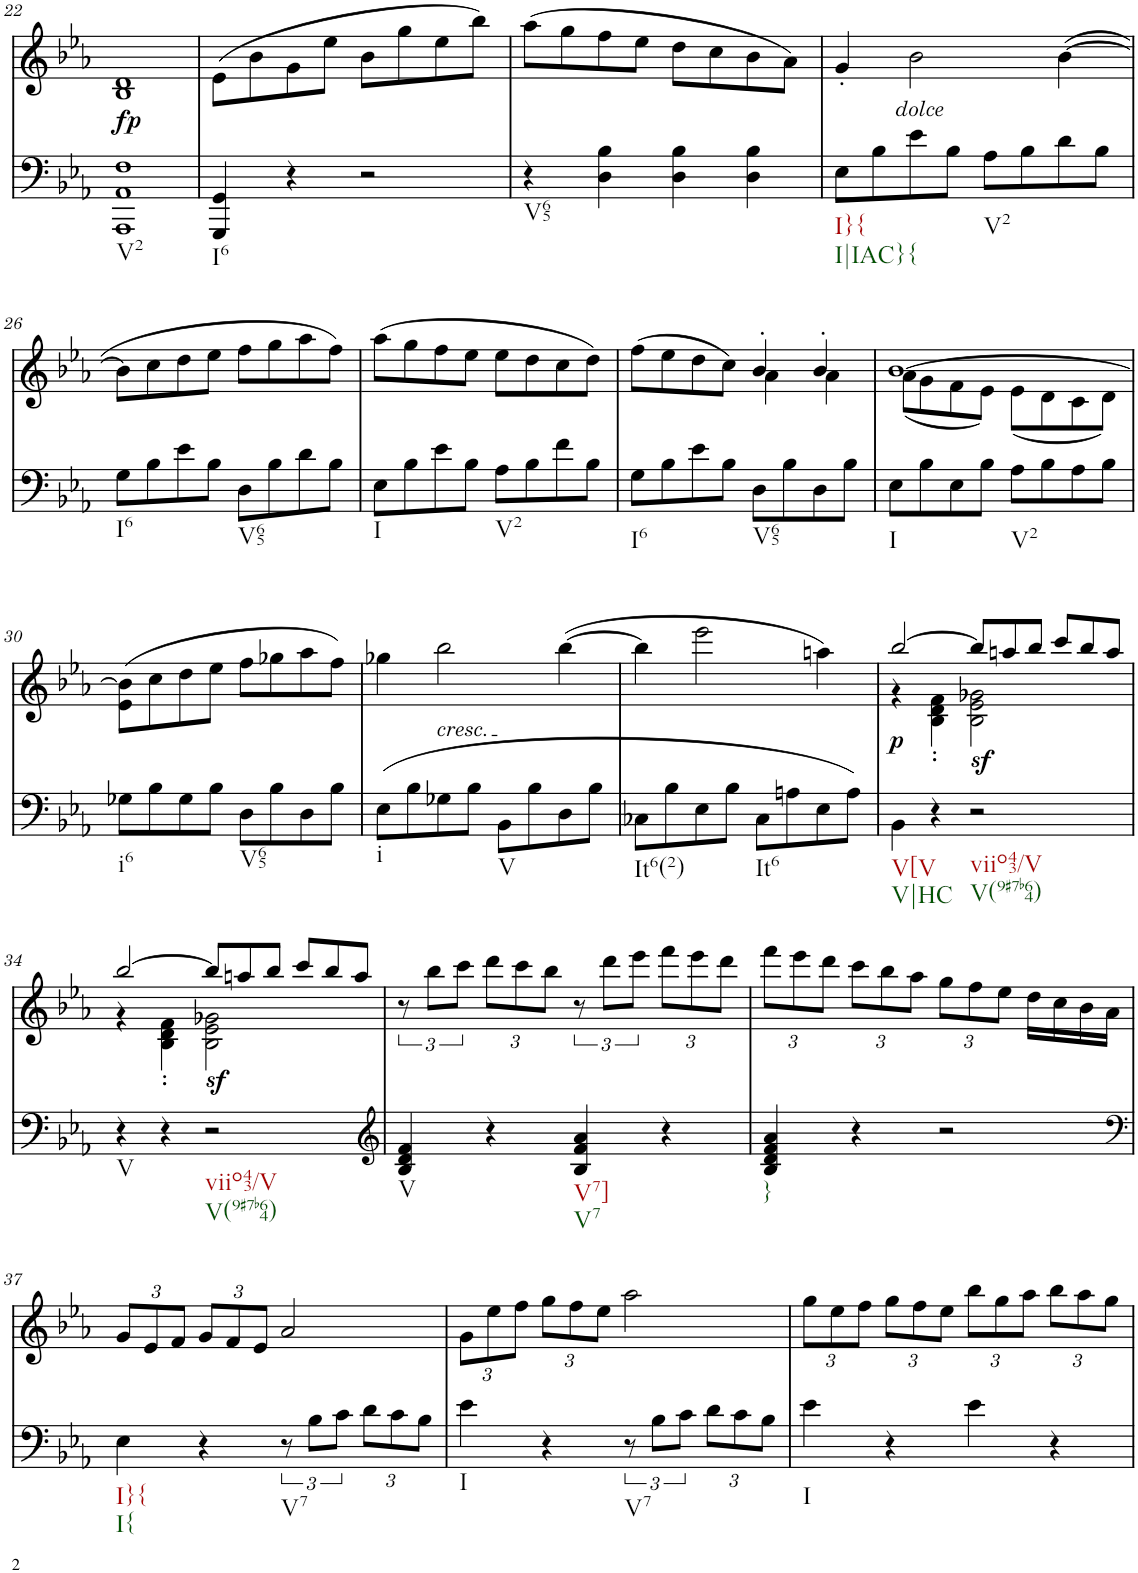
**kern	**dynam	**kern	**text	**dynam
*part2	*part2	*part1	*part1	*part1
*staff2	*staff2	*staff1	*staff1	*staff1
*I"piano	*	*I"piano	*	*
*I'Pno	*	*I'Pno	*	*
!!LO:PB:g=z
*clefF4	*	*clefG2	*	*
*k[b-e-a-]	*	*k[b-e-a-]	*	*
*c:	*	*c:	*	*
*M2/2	*	*M2/2	*	*
*met(c|)	*	*met(c|)	*	*
=22	=22	=22	=22	=22
!LO:TX:b:t=V2	!	!	!	!
!	!LO:DY:a	!	!	!
1AAA- 1AA- 1F	fp	1B- 1d	.	.
=23	=23	=23	=23	=23
!LO:TX:b:t=I6	!	!	!	!
4GGG/ 4GG/	.	(8e-\L	.	.
.	.	8b-\	.	.
4r	.	8g\	.	.
.	.	8ee-\J	.	.
2r	.	8b-\L	.	.
.	.	8gg\	.	.
.	.	8ee-\	.	.
.	.	8bb-\J)	.	.
=24	=24	=24	=24	=24
!LO:TX:b:t=V65	!	!	!	!
4r	.	(8aa-\L	.	.
.	.	8gg\	.	.
4D\ 4B-\	.	8ff\	.	.
.	.	8ee-\J	.	.
4D\ 4B-\	.	8dd\L	.	.
.	.	8cc\	.	.
4D\ 4B-\	.	8b-\	.	.
.	.	8a-\J)	.	.
=25	=25	=25	=25	=25
!LO:TX:b:t=I}{	!	!	!	!
!LO:TX:b:t=I|IAC}{	!	!	!	!
8E-\L	.	4g'/	.	.
8B-\	.	.	.	.
!	!	!	!	!LO:DY:b
8e-\	.	2b-\	.	other-dynamics
8B-\J	.	.	.	.
!LO:TX:b:t=V2	!	!	!	!
8A-\L	.	.	.	.
8B-\	.	.	.	.
8d\	.	([4b-\	.	.
8B-\J	.	.	.	.
!!LO:LB:g=z
=26	=26	=26	=26	=26
!LO:TX:b:t=I6	!	!	!	!
8G\L	.	8b-\L]	.	.
8B-\	.	8cc\	.	.
8e-\	.	8dd\	.	.
8B-\J	.	8ee-\J	.	.
!LO:TX:b:t=V65	!	!	!	!
8D\L	.	8ff\L	.	.
8B-\	.	8gg\	.	.
8d\	.	8aa-\	.	.
8B-\J	.	8ff\J)	.	.
=27	=27	=27	=27	=27
!LO:TX:b:t=I	!	!	!	!
8E-\L	.	(8aa-\L	.	.
8B-\	.	8gg\	.	.
8e-\	.	8ff\	.	.
8B-\J	.	8ee-\J	.	.
!LO:TX:b:t=V2	!	!	!	!
8A-\L	.	8ee-\L	.	.
8B-\	.	8dd\	.	.
8f\	.	8cc\	.	.
8B-\J	.	8dd\J)	.	.
=28	=28	=28	=28	=28
*	*	*^	*	*
!LO:TX:b:t=I6	!	!	!	!	!
8G\L	.	(>8ff\L	2ryy	.	.
8B-\	.	8ee-\	.	.	.
8e-\	.	8dd\	.	.	.
8B-\J	.	8cc\J)	.	.	.
!LO:TX:b:t=V65	!	!	!	!	!
8D\L	.	4b-'/	4a-\	.	.
8B-\	.	.	.	.	.
8D\	.	4b-'/	4a-\	.	.
8B-\J	.	.	.	.	.
=29	=29	=29	=29	=29	=29
!LO:TX:b:t=I	!	!	!	!	!
8E-\L	.	[1b-	(8a-\L	.	.
8B-\	.	.	8g\	.	.
8E-\	.	.	8f\	.	.
8B-\J	.	.	8e-\J)	.	.
!LO:TX:b:t=V2	!	!	!	!	!
8A-\L	.	.	(8e-\L	.	.
8B-\	.	.	8d\	.	.
8A-\	.	.	8c\	.	.
8B-\J	.	.	8d\J)	.	.
!!LO:LB:g=z
=30	=30	=30	=30	=30	=30
!LO:TX:b:t=i6	!	!	!	!	!
*	*	*v	*v	*	*
8G-X\L	.	(8e-\ 8b-\]L	.	.
8B-\	.	8cc\	.	.
8G-\	.	8dd\	.	.
8B-\J	.	8ee-\J	.	.
!LO:TX:b:t=V65	!	!	!	!
8D\L	.	8ff\L	.	.
8B-\	.	8gg-X\	.	.
8D\	.	8aa-\	.	.
8B-\J	.	8ff\J)	.	.
=31	=31	=31	=31	=31
!LO:TX:b:t=i	!	!	!	!
(8E-\L	.	4gg-X\	.	.
8B-\	.	.	.	.
!	!	!LO:TX:b:i:t=cresc.	!	!
!	!	!	!LO:LY:b	!
8G-X\	.	2bb-\	<	.
8B-\J	.	.	.	.
!LO:TX:b:t=V	!	!	!	!
8BB-\L	.	.	.	.
8B-\	.	.	.	.
8D\	.	([4bb-\	.	.
8B-\J	.	.	.	.
=32	=32	=32	=32	=32
!LO:TX:b:t=It6(2)	!	!	!	!
8C-X\L	.	4bb-\]	.	.
8B-\	.	.	.	.
8E-\	.	2eee-\	.	.
8B-\J	.	.	.	.
!LO:TX:b:t=It6	!	!	!	!
8C-\L	.	.	.	.
8An\	.	.	.	.
8E-\	.	4aan\)	.	.
8A\J)	.	.	.	.
=33	=33	=33	=33	=33
*	*	*^	*	*
!LO:TX:b:t=V[V	!	!	!	!	!
!LO:TX:b:t=V|HC	!	!	!	!	!
!	!	!	!	!LO:LY:b	!LO:DY:b
4BB-\	.	[>2bb-/	4r	p	p
4r	.	.	4B-\' 4d\' 4f\'	.	.
!LO:TX:b:t=viio43/V	!	!	!	!	!
!LO:TX:b:t=V(9#7b64)	!	!	!	!	!
!	!LO:DY:a	!	!	!	!
2r	sf	12bb-/L]	2B-\ 2e-\ 2g-X\	.	.
.	.	12aan/	.	.	.
.	.	12bb-/J	.	.	.
*	*	*Xbrackettup	*	*	*
.	.	12ccc/L	.	.	.
.	.	12bb-/	.	.	.
.	.	12aa/J	.	.	.
!!LO:LB:g=z	!!
=34	=34	=34	=34	=34	=34
!LO:TX:b:t=V	!	!	!	!	!
4r	.	[2bb-/	4r	.	.
4r	.	.	4B-\' 4d\' 4f\'	.	.
!LO:TX:b:t=viio43/V	!	!	!	!	!
!LO:TX:b:t=V(9#7b64)	!	!	!	!	!
!	!LO:DY:a	!	!	!	!
2r	sf	12bb-/L]	2B-\ 2e-\ 2g-X\	.	.
.	.	12aan/	.	.	.
.	.	12bb-/J	.	.	.
.	.	12ccc/L	.	.	.
.	.	12bb-/	.	.	.
.	.	12aa/J	.	.	.
*	*	*v	*v	*	*
=35	=35	=35	=35	=35
*clefG2	*	*	*	*
*	*	*brackettup	*	*
!LO:TX:b:t=V	!	!	!	!
4B-/ 4d/ 4f/	.	12r	.	.
.	.	12bb-\L	.	.
.	.	12ccc\J	.	.
*	*	*Xbrackettup	*	*
4r	.	12ddd\L	.	.
.	.	12ccc\	.	.
.	.	12bb-\J	.	.
*	*	*brackettup	*	*
!LO:TX:b:t=V7]	!	!	!	!
!LO:TX:b:t=V7	!	!	!	!
4B-/ 4f/ 4a-/	.	12r	.	.
.	.	12ddd\L	.	.
.	.	12eee-\J	.	.
*	*	*Xbrackettup	*	*
4r	.	12fff\L	.	.
.	.	12eee-\	.	.
.	.	12ddd\J	.	.
=36	=36	=36	=36	=36
!LO:TX:b:t=}	!	!	!	!
4B-/ 4d/ 4f/ 4a-/	.	12fff\L	.	.
.	.	12eee-\	.	.
.	.	12ddd\J	.	.
4r	.	12ccc\L	.	.
.	.	12bb-\	.	.
.	.	12aa-\J	.	.
2r	.	12gg\L	.	.
.	.	12ff\	.	.
.	.	12ee-\J	.	.
.	.	16dd\LL	.	.
.	.	16cc\	.	.
.	.	16b-\	.	.
.	.	16a-\JJ	.	.
!!LO:LB:g=z
=37	=37	=37	=37	=37
*clefF4	*	*	*	*
!LO:TX:b:t=I}{	!	!	!	!
!LO:TX:b:t=I{	!	!	!	!
4E-\	.	12g/L	.	.
.	.	12e-/	.	.
.	.	12f/J	.	.
4r	.	12g/L	.	.
.	.	12f/	.	.
.	.	12e-/J	.	.
!LO:TX:b:t=V7	!	!	!	!
12r	.	2a-/	.	.
12B-\L	.	.	.	.
12c\J	.	.	.	.
*Xbrackettup	*	*	*	*
12d\L	.	.	.	.
12c\	.	.	.	.
12B-\J	.	.	.	.
=38	=38	=38	=38	=38
!LO:TX:b:t=I	!	!	!	!
4e-\	.	12g\L	.	.
.	.	12ee-\	.	.
.	.	12ff\J	.	.
4r	.	12gg\L	.	.
.	.	12ff\	.	.
.	.	12ee-\J	.	.
*brackettup	*	*	*	*
!LO:TX:b:t=V7	!	!	!	!
12r	.	2aa-\	.	.
12B-\L	.	.	.	.
12c\J	.	.	.	.
*Xbrackettup	*	*	*	*
12d\L	.	.	.	.
12c\	.	.	.	.
12B-\J	.	.	.	.
=39	=39	=39	=39	=39
!LO:TX:b:t=I	!	!	!	!
4e-\	.	12gg\L	.	.
.	.	12ee-\	.	.
.	.	12ff\J	.	.
4r	.	12gg\L	.	.
.	.	12ff\	.	.
.	.	12ee-\J	.	.
4e-\	.	12bb-\L	.	.
.	.	12gg\	.	.
.	.	12aa-\J	.	.
4r	.	12bb-\L	.	.
.	.	12aa-\	.	.
.	.	12gg\J	.	.
=	=	=	=	=
*-	*-	*-	*-	*-
